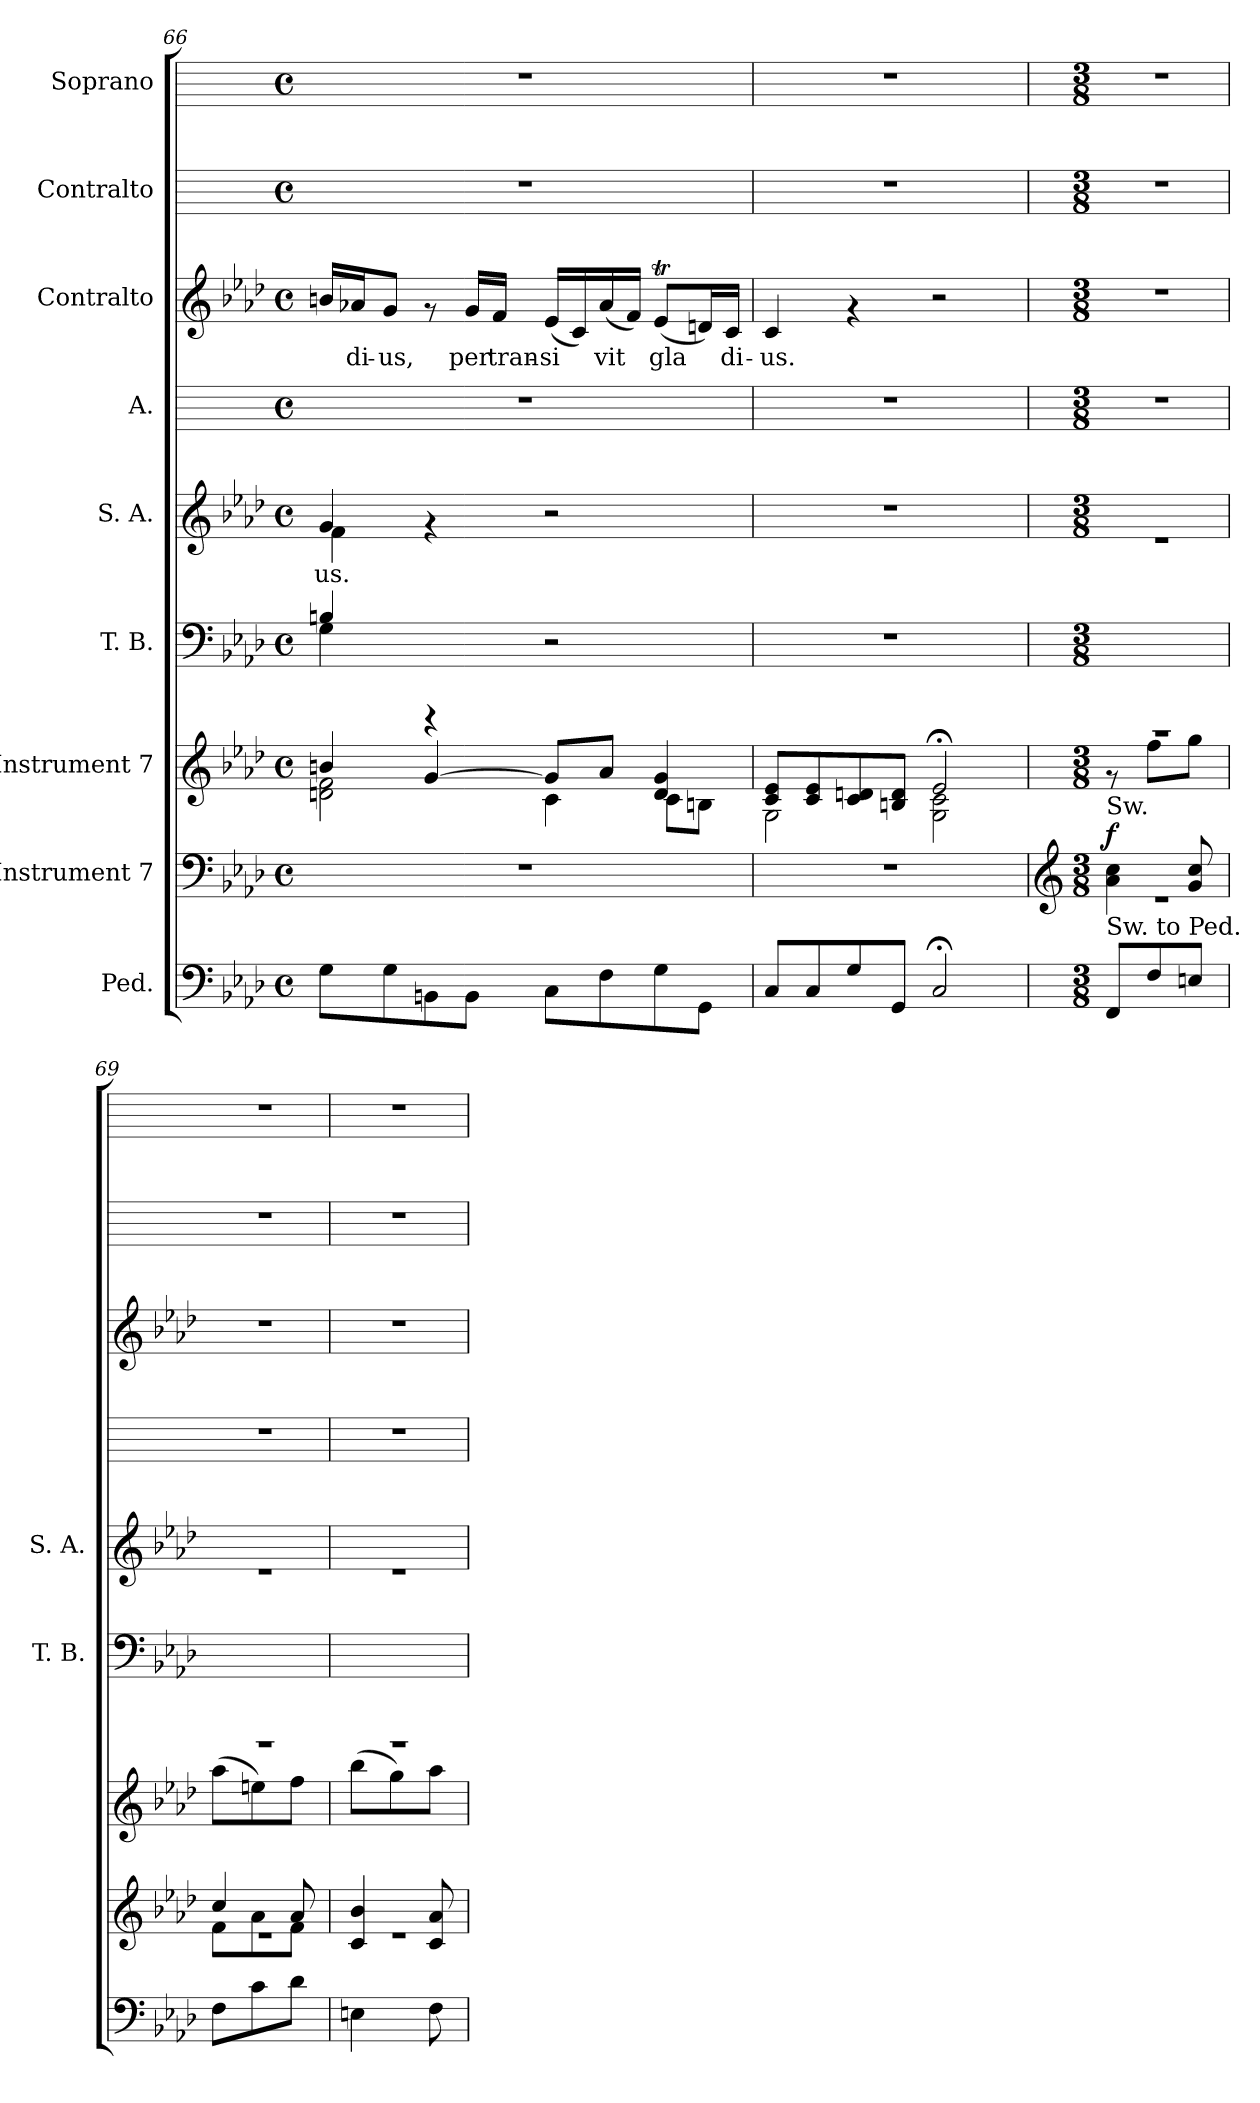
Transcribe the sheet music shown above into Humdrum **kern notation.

**kern	**kern	**dynam	**kern	**kern	**kern	**text	**kern	**kern	**text	**kern	**kern
*part9	*part8	*part8	*part7	*part6	*part5	*part5	*part4	*part3	*part3	*part2	*part1
*staff9	*staff8	*staff8	*staff7	*staff6	*staff5	*staff5	*staff4	*staff3	*staff3	*staff2	*staff1
*I"Ped.	*I"Instrument 7	*	*I"Instrument 7	*I"T.  B.	*I"S.  A.	*	*I"A.	*I"Contralto	*	*I"Contralto	*I"Soprano
*	*	*	*	*I'T.  B.	*I'S.  A.	*	*	*	*	*	*
!!LO:LB:g=z
*clefF4	*clefF4	*	*clefG2	*clefF4	*clefG2	*	*	*clefG2	*	*	*
*k[b-e-a-d-]	*k[b-e-a-d-]	*	*k[b-e-a-d-]	*k[b-e-a-d-]	*k[b-e-a-d-]	*	*k[]	*k[b-e-a-d-]	*	*k[]	*k[]
*A-:	*A-:	*	*A-:	*A-:	*A-:	*	*C:	*A-:	*	*C:	*C:
*M4/4	*M4/4	*	*M4/4	*M4/4	*M4/4	*	*M4/4	*M4/4	*	*M4/4	*M4/4
*met(c)	*met(c)	*	*met(c)	*met(c)	*met(c)	*	*met(c)	*met(c)	*	*met(c)	*met(c)
=66	=66	=66	=66	=66	=66	=66	=66	=66	=66	=66	=66
*	*	*	*^	*^	*^	*	*	*	*	*	*
!	!	!	!	!	!	!	!	!	!LO:LY:b:cj	!	!	!LO:LY:b:cj	!	!
8G\L	1r	.	4bn/	2dn\ 2f\	4Bn/	4G\	4g/	4f\	-us.	1r	16bn/L	--	1r	1r
!	!	!	!	!	!	!	!	!	!	!	!	!LO:LY:b:cj	!	!
.	.	.	.	.	.	.	.	.	.	.	16a-X/	-di-	.	.
!	!	!	!	!	!	!	!	!	!	!	!	!LO:LY:b:cj	!	!
8G\	.	.	.	.	.	.	.	.	.	.	8g/J	-us,	.	.
8BBn\	.	.	[>4g/	.	4rCCC	2.ryy	4rf	2.ryy	.	.	8rf	.	.	.
!	!	!	!	!	!	!	!	!	!	!	!	!LO:LY:b:cj	!	!
8BB\J	.	.	.	.	.	.	.	.	.	.	16g/L	per	.	.
!	!	!	!	!	!	!	!	!	!	!	!	!LO:LY:b:cj	!	!
.	.	.	.	.	.	.	.	.	.	.	16f/J	tran-	.	.
!	!	!	!	!	!	!	!	!	!	!	!	!LO:LY:b:cj	!	!
8C\L	.	.	8g/L]	4c\	2r	.	2r	.	.	.	(<16e-/L	-si-	.	.
!	!	!	!	!	!	!	!	!	!	!	!	!LO:LY:b:cj	!	!
.	.	.	.	.	.	.	.	.	.	.	16c/)	--	.	.
!	!	!	!	!	!	!	!	!	!	!	!	!LO:LY:b:cj	!	!
8F\	.	.	8a-/J	.	.	.	.	.	.	.	(<16a-/	-vit	.	.
!	!	!	!	!	!	!	!	!	!	!	!	!LO:LY:b:cj	!	!
.	.	.	.	.	.	.	.	.	.	.	16f/J)	.	.	.
!	!	!	!	!	!	!	!	!	!	!	!	!LO:LY:b:cj	!	!
8G\	.	.	4g/ 4d/	8c\L	.	.	.	.	.	.	(<8e-T/L	gla-	.	.
!	!	!	!	!	!	!	!	!	!	!	!	!LO:LY:b:cj	!	!
8GG\J	.	.	.	8Bn\J	.	.	.	.	.	.	16dn/)	--	.	.
!	!	!	!	!	!	!	!	!	!	!	!	!LO:LY:b:cj	!	!
.	.	.	.	.	.	.	.	.	.	.	16c/J	-di-	.	.
*	*	*	*	*	*v	*v	*	*	*	*	*	*	*	*
*	*	*	*	*	*	*v	*v	*	*	*	*	*	*
=67	=67	=67	=67	=67	=67	=67	=67	=67	=67	=67	=67	=67
!	!	!	!	!	!	!	!	!	!	!LO:LY:b:cj	!	!
8C/L	1r	.	8c/ 8e-/L	2G\	1r	1r	.	1r	4c/	-us.	1r	1r
8C/	.	.	8c/ 8e-/	.	.	.	.	.	.	.	.	.
8G/	.	.	8c/ 8dn/	.	.	.	.	.	4rf	.	.	.
8GG/J	.	.	8Bn/ 8d/J	.	.	.	.	.	.	.	.	.
2C;</	.	.	2e-;</	2G\ 2c\	.	.	.	.	2r	.	.	.
*	*	*	*v	*v	*	*	*	*	*	*	*	*
!!LO:PB:g=z
=68!	=68!	=68!	=68!	=68!	=68!	=68!	=68!	=68!	=68!	=68!	=68!
*	*clefG2	*	*	*	*	*	*	*	*	*	*
*M3/8	*M3/8	*	*M3/8	*M3/8	*M3/8	*	*M3/8	*M3/8	*	*M3/8	*M3/8
*	*	*	*MM100	*	*	*	*	*	*	*	*
*	*^	*	*^	*	*	*	*	*	*	*	*
!	!	!	!	!LO:TX:a:t=Andante	!	!	!	!	!	!	!	!	!
!	!LO:TX:a:t=Sw.	!	!	!	!	!	!	!	!	!	!	!	!
!LO:TX:a:t=Sw. to Ped.	!	!	!	!	!	!	!	!	!	!	!	!	!
!	!	!	!LO:DY:a	!	!	!	!	!	!	!	!	!	!
*	*	*	*	*v	*v	*	*	*	*	*	*	*	*
8FF/L	4.rf	4a-\ 4cc\	f	8rf	4.rCCC	4.rf	.	4.r	4.r	.	4.r	4.r
8F/	.	.	.	8ff\L	.	.	.	.	.	.	.	.
8En/J	.	8cc/ 8g/	.	8gg\J	.	.	.	.	.	.	.	.
=69	=69	=69	=69	=69	=69	=69	=69	=69	=69	=69	=69	=69
*	*	*^	*	*	*	*	*	*	*	*	*	*
8F\L	4.rf	4cc/	8f\L	.	(>8aa-\L	4.rCCC	4.rf	.	4.r	4.r	.	4.r	4.r
8c\	.	.	8a-\	.	8een\)	.	.	.	.	.	.	.	.
8d-\J	.	8a-/	8f\J	.	8ff\J	.	.	.	.	.	.	.	.
*	*	*v	*v	*	*	*	*	*	*	*	*	*	*
=70	=70	=70	=70	=70	=70	=70	=70	=70	=70	=70	=70	=70
4En\	4.rf	4b-/ 4c/	.	(>8bb-\L	4.rCCC	4.rf	.	4.r	4.r	.	4.r	4.r
.	.	.	.	8gg\)	.	.	.	.	.	.	.	.
8F\	.	8a-/ 8c/	.	8aa-\J	.	.	.	.	.	.	.	.
*	*v	*v	*	*	*	*	*	*	*	*	*	*
=	=	=	=	=	=	=	=	=	=	=	=
*-	*-	*-	*-	*-	*-	*-	*-	*-	*-	*-	*-
